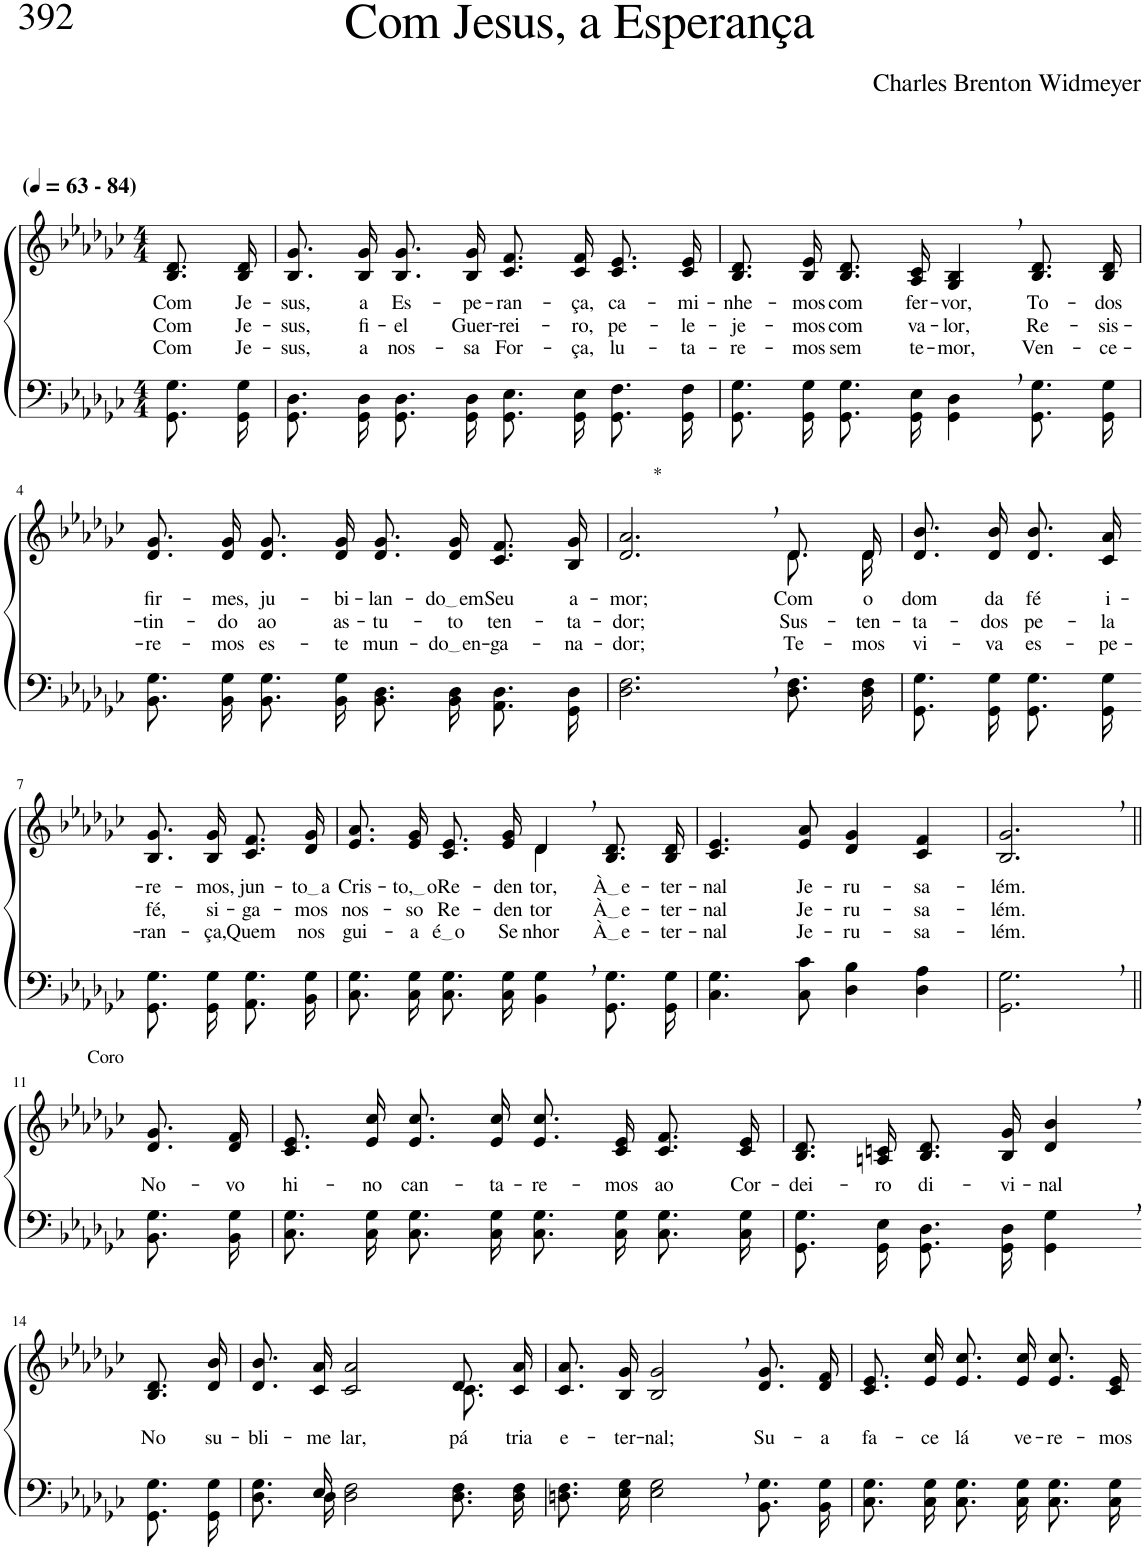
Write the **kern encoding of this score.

**kern	**kern	**text	**text	**text
*part2	*part1	*part1	*part1	*part1
*staff2	*staff1	*staff1	*staff1	*staff1
*I"Parte III e IV	*I"Parte I e II	*	*	*
*clefF4	*clefG2	*	*	*
*Trd-1c-2	*Trd-1c-2	*	*	*
*k[b-e-a-d-g-c-]	*k[b-e-a-d-g-c-]	*	*	*
*M4/4	*M4/4	*	*	*
*MM63	*MM63	*	*	*
=1	=1	=1	=1	=1
!	!LO:TX:a:B:t=(	!	!	!
!	!LO:TX:a:B:t=- 84)	!	!	!
!	!	!LO:LY:b	!LO:LY:b	!LO:LY:b
8.GG-/ 8.G-/L	8.B-/ 8.d-/L	Com	Com	Com
!	!	!LO:LY:b	!LO:LY:b	!LO:LY:b
16GG-/ 16G-/Jk	16B-/ 16d-/Jk	Je-	Je-	Je-
=2	=2	=2	=2	=2
!	!	!LO:LY:b	!LO:LY:b	!LO:LY:b
8.GG-/ 8.D-/L	8.B-/ 8.g-/L	-sus,	-sus,	-sus,
!	!	!LO:LY:b	!LO:LY:b	!LO:LY:b
16GG-/ 16D-/Jk	16B-/ 16g-/Jk	a	fi-	a
!	!	!LO:LY:b	!LO:LY:b	!LO:LY:b
8.GG-/ 8.D-/L	8.B-/ 8.g-/L	Es-	-el	nos-
!	!	!LO:LY:b	!LO:LY:b	!LO:LY:b
16GG-/ 16D-/Jk	16B-/ 16g-/Jk	-pe-	Guer-	-sa
!	!	!LO:LY:b	!LO:LY:b	!LO:LY:b
8.GG-/ 8.E-/L	8.c-/ 8.f/L	-ran-	-rei-	For-
!	!	!LO:LY:b	!LO:LY:b	!LO:LY:b
16GG-/ 16E-/Jk	16c-/ 16f/Jk	-ça,	-ro,	-ça,
!	!	!LO:LY:b	!LO:LY:b	!LO:LY:b
8.GG-/ 8.F/L	8.c-/ 8.e-/L	ca-	pe-	lu-
!	!	!LO:LY:b	!LO:LY:b	!LO:LY:b
16GG-/ 16F/Jk	16c-/ 16e-/Jk	-mi-	-le-	-ta-
=3	=3	=3	=3	=3
!	!	!LO:LY:b	!LO:LY:b	!LO:LY:b
8.GG-/ 8.G-/L	8.B-/ 8.d-/L	-nhe-	-je-	-re-
!	!	!LO:LY:b	!LO:LY:b	!LO:LY:b
16GG-/ 16G-/Jk	16B-/ 16e-/Jk	-mos	-mos	-mos
!	!	!LO:LY:b	!LO:LY:b	!LO:LY:b
8.GG-/ 8.G-/L	8.B-/ 8.d-/L	com	com	sem
!	!	!LO:LY:b	!LO:LY:b	!LO:LY:b
16GG-/ 16E-/Jk	16A-/ 16c-/Jk	fer-	va-	te-
!	!	!LO:LY:b	!LO:LY:b	!LO:LY:b
4GG-\, 4D-\,	4G-/, 4B-/,	-vor,	-lor,	-mor,
!	!	!LO:LY:b	!LO:LY:b	!LO:LY:b
8.GG-/ 8.G-/L	8.B-/ 8.d-/L	To-	Re-	Ven-
!	!	!LO:LY:b	!LO:LY:b	!LO:LY:b
16GG-/ 16G-/Jk	16B-/ 16d-/Jk	-dos	-sis-	-ce-
!!LO:LB:g=z
=4	=4	=4	=4	=4
!	!	!LO:LY:b	!LO:LY:b	!LO:LY:b
8.BB-\ 8.G-\L	8.d-/ 8.g-/L	fir-	-tin-	-re-
!	!	!LO:LY:b	!LO:LY:b	!LO:LY:b
16BB-\ 16G-\Jk	16d-/ 16g-/Jk	-mes,	-do	-mos
!	!	!LO:LY:b	!LO:LY:b	!LO:LY:b
8.BB-\ 8.G-\L	8.d-/ 8.g-/L	ju-	ao	es-
!	!	!LO:LY:b	!LO:LY:b	!LO:LY:b
16BB-\ 16G-\Jk	16d-/ 16g-/Jk	-bi-	as-	-te
!	!	!LO:LY:b	!LO:LY:b	!LO:LY:b
8.BB-/ 8.D-/L	8.d-/ 8.g-/L	-lan-	-tu-	mun-
!	!	!LO:LY:b	!LO:LY:b	!LO:LY:b
16BB-/ 16D-/Jk	16d-/ 16g-/Jk	do em	-to	do en
!	!	!LO:LY:b	!LO:LY:b	!LO:LY:b
8.AA-/ 8.D-/L	8.c-/ 8.f/L	Seu	ten-	-ga-
!	!	!LO:LY:b	!LO:LY:b	!LO:LY:b
16GG-/ 16D-/Jk	16B-/ 16g-/Jk	a-	-ta-	-na-
=5	=5	=5	=5	=5
!	!LO:TX:a:t=*	!	!	!
!	!	!LO:LY:b	!LO:LY:b	!LO:LY:b
*	*^	*	*	*
2.D-\, 2.F\,	2.d-/, 2.a-/,	2.ryy	-mor;	-dor;	-dor;
!	!	!	!LO:LY:b	!LO:LY:b	!LO:LY:b
8.D-\ 8.F\L	8.d-/L	8.d-\L	-Com	Sus-	-Te-
!	!	!	!LO:LY:b	!LO:LY:b	!LO:LY:b
16D-\ 16F\Jk	16d-/Jk	16d-\Jk	o	-ten-	-mos
=6	=6	=6	=6	=6	=6
!	!	!	!LO:LY:b	!LO:LY:b	!LO:LY:b
*	*v	*v	*	*	*
8.GG-/ 8.G-/L	8.d-/ 8.b-/L	dom	-ta-	vi-
!	!	!LO:LY:b	!LO:LY:b	!LO:LY:b
16GG-/ 16G-/Jk	16d-/ 16b-/Jk	da	-dos	-va
!	!	!LO:LY:b	!LO:LY:b	!LO:LY:b
8.GG-/ 8.G-/L	8.d-/ 8.b-/L	fé	pe-	es-
!	!	!LO:LY:b	!LO:LY:b	!LO:LY:b
16GG-/ 16G-/Jk	16c-/ 16a-/Jk	i-	-la	-pe-
!!LO:LB:g=z
=7-	=7-	=7-	=7-	=7-
!	!	!LO:LY:b	!LO:LY:b	!LO:LY:b
8.GG-/ 8.G-/L	8.B-/ 8.g-/L	-re-	fé,	-ran-
!	!	!LO:LY:b	!LO:LY:b	!LO:LY:b
16GG-/ 16G-/Jk	16B-/ 16g-/Jk	-mos,	si-	-ça,
!	!	!LO:LY:b	!LO:LY:b	!LO:LY:b
8.AA-\ 8.G-\L	8.c-/ 8.f/L	jun-	-ga-	Quem
!	!	!LO:LY:b	!LO:LY:b	!LO:LY:b
16BB-\ 16G-\Jk	16d-/ 16g-/Jk	to a	-mos	nos
=8	=8	=8	=8	=8
!	!	!LO:LY:b	!LO:LY:b	!LO:LY:b
*	*^	*	*	*
8.C-\ 8.G-\L	8.e-/ 8.a-/L	2ryy	Cris-	nos-	gui-
!	!	!	!LO:LY:b	!LO:LY:b	!LO:LY:b
16C-\ 16G-\Jk	16e-/ 16g-/Jk	.	to, o	-so	-a
!	!	!	!LO:LY:b	!LO:LY:b	!LO:LY:b
8.C-\ 8.G-\L	8.c-/ 8.e-/L	.	Re-	Re-	é o
!	!	!	!LO:LY:b	!LO:LY:b	!LO:LY:b
16C-\ 16G-\Jk	16e-/ 16g-/Jk	.	-den-	-den-	Se-
!	!	!	!LO:LY:b	!LO:LY:b	!LO:LY:b
4BB-\, 4G-\,	4d-,/	4d-\	-tor,	-tor	-nhor
!	!	!	!LO:LY:b	!LO:LY:b	!LO:LY:b
8.GG-/ 8.G-/L	8.B-/ 8.d-/L	4ryy	À e	À e	À e
!	!	!	!LO:LY:b	!LO:LY:b	!LO:LY:b
16GG-/ 16G-/Jk	16B-/ 16d-/Jk	.	-ter-	-ter-	-ter-
*	*v	*v	*	*	*
=9	=9	=9	=9	=9
!	!	!LO:LY:b	!LO:LY:b	!LO:LY:b
4.C-\ 4.G-\	4.c-/ 4.e-/	-nal	-nal	-nal
!	!	!LO:LY:b	!LO:LY:b	!LO:LY:b
8C-\ 8c-\	8e-/ 8a-/	Je-	Je-	Je-
!	!	!LO:LY:b	!LO:LY:b	!LO:LY:b
4D-\ 4B-\	4d-/ 4g-/	-ru-	-ru-	-ru-
!	!	!LO:LY:b	!LO:LY:b	!LO:LY:b
4D-\ 4A-\	4c-/ 4f/	-sa-	-sa-	-sa-
=10	=10	=10	=10	=10
!	!	!LO:LY:b	!LO:LY:b	!LO:LY:b
2.GG-\, 2.G-\,	2.B-/, 2.g-/,	-lém.	-lém.	-lém.
!!LO:LB:g=z
=11||	=11||	=11||	=11||	=11||
!	!LO:TX:a:t=Coro	!	!	!
!	!	!LO:LY:b	!	!
8.BB-\ 8.G-\L	8.d-/ 8.g-/L	No-	.	.
!	!	!LO:LY:b	!	!
16BB-\ 16G-\Jk	16d-/ 16f/Jk	-vo	.	.
=12	=12	=12	=12	=12
!	!	!LO:LY:b	!	!
8.C-\ 8.G-\L	8.c-/ 8.e-/L	hi-	.	.
!	!	!LO:LY:b	!	!
16C-\ 16G-\Jk	16e-/ 16cc-/Jk	-no	.	.
!	!	!LO:LY:b	!	!
8.C-\ 8.G-\L	8.e-/ 8.cc-/L	can-	.	.
!	!	!LO:LY:b	!	!
16C-\ 16G-\Jk	16e-/ 16cc-/Jk	-ta-	.	.
!	!	!LO:LY:b	!	!
8.C-\ 8.G-\L	8.e-/ 8.cc-/L	-re-	.	.
!	!	!LO:LY:b	!	!
16C-\ 16G-\Jk	16c-/ 16e-/Jk	-mos	.	.
!	!	!LO:LY:b	!	!
8.C-\ 8.G-\L	8.c-/ 8.f/L	ao	.	.
!	!	!LO:LY:b	!	!
16C-\ 16G-\Jk	16c-/ 16e-/Jk	Cor-	.	.
=13	=13	=13	=13	=13
!	!	!LO:LY:b	!	!
8.GG-/ 8.G-/L	8.B-/ 8.d-/L	-dei-	.	.
!	!	!LO:LY:b	!	!
16GG-/ 16E-/Jk	16An/ 16cn/Jk	-ro	.	.
!	!	!LO:LY:b	!	!
8.GG-/ 8.D-/L	8.B-/ 8.d-/L	di-	.	.
!	!	!LO:LY:b	!	!
16GG-/ 16D-/Jk	16B-/ 16g-/Jk	-vi-	.	.
!	!	!LO:LY:b	!	!
4GG-\, 4G-\,	4d-/, 4b-/,	-nal	.	.
!!LO:LB:g=z
=14-	=14-	=14-	=14-	=14-
!	!	!LO:LY:b	!	!
8.GG-/ 8.G-/L	8.B-/ 8.d-/L	No	.	.
!	!	!LO:LY:b	!	!
16GG-/ 16G-/Jk	16d-/ 16b-/Jk	su-	.	.
=15	=15	=15	=15	=15
*^	*	*	*	*
!	!	!	!LO:LY:b	!	!
*	*	*^	*	*	*
8.ryy	8.D-\ 8.G-\L	8.d-/ 8.b-/L	2.ryy	-bli-	.	.
!	!	!	!	!LO:LY:b	!	!
16E-/	16D-\Jk	16c-/ 16a-/Jk	.	-me	.	.
!	!	!	!	!LO:LY:b	!	!
2.ryy	2D-\ 2F\	2c-/ 2a-/	.	lar,	.	.
!	!	!	!	!LO:LY:b	!	!
.	8.D-\ 8.F\L	8.d-/L	8.c-\	pá-	.	.
!	!	!	!	!LO:LY:b	!	!
.	16D-\ 16F\Jk	16c-/ 16a-/Jk	16ryy	-tria	.	.
=16	=16	=16	=16	=16	=16	=16
!	!	!	!	!LO:LY:b	!	!
*v	*v	*	*	*	*	*
*	*v	*v	*	*	*
8.Dn\ 8.F\L	8.c-/ 8.a-/L	e-	.	.
!	!	!LO:LY:b	!	!
16E-\ 16G-\Jk	16B-/ 16g-/Jk	-ter-	.	.
!	!	!LO:LY:b	!	!
2E-\, 2G-\,	2B-/, 2g-/,	-nal;	.	.
!	!	!LO:LY:b	!	!
8.BB-\ 8.G-\L	8.d-/ 8.g-/L	Su-	.	.
!	!	!LO:LY:b	!	!
16BB-\ 16G-\Jk	16d-/ 16f/Jk	-a	.	.
=17	=17	=17	=17	=17
!	!	!LO:LY:b	!	!
8.C-\ 8.G-\L	8.c-/ 8.e-/L	fa-	.	.
!	!	!LO:LY:b	!	!
16C-\ 16G-\Jk	16e-/ 16cc-/Jk	-ce	.	.
!	!	!LO:LY:b	!	!
8.C-\ 8.G-\L	8.e-/ 8.cc-/L	lá	.	.
!	!	!LO:LY:b	!	!
16C-\ 16G-\Jk	16e-/ 16cc-/Jk	ve-	.	.
!	!	!LO:LY:b	!	!
8.C-\ 8.G-\L	8.e-/ 8.cc-/L	-re-	.	.
!	!	!LO:LY:b	!	!
16C-\ 16G-\Jk	16c-/ 16e-/Jk	-mos	.	.
=-	=-	=-	=-	=-
*-	*-	*-	*-	*-
